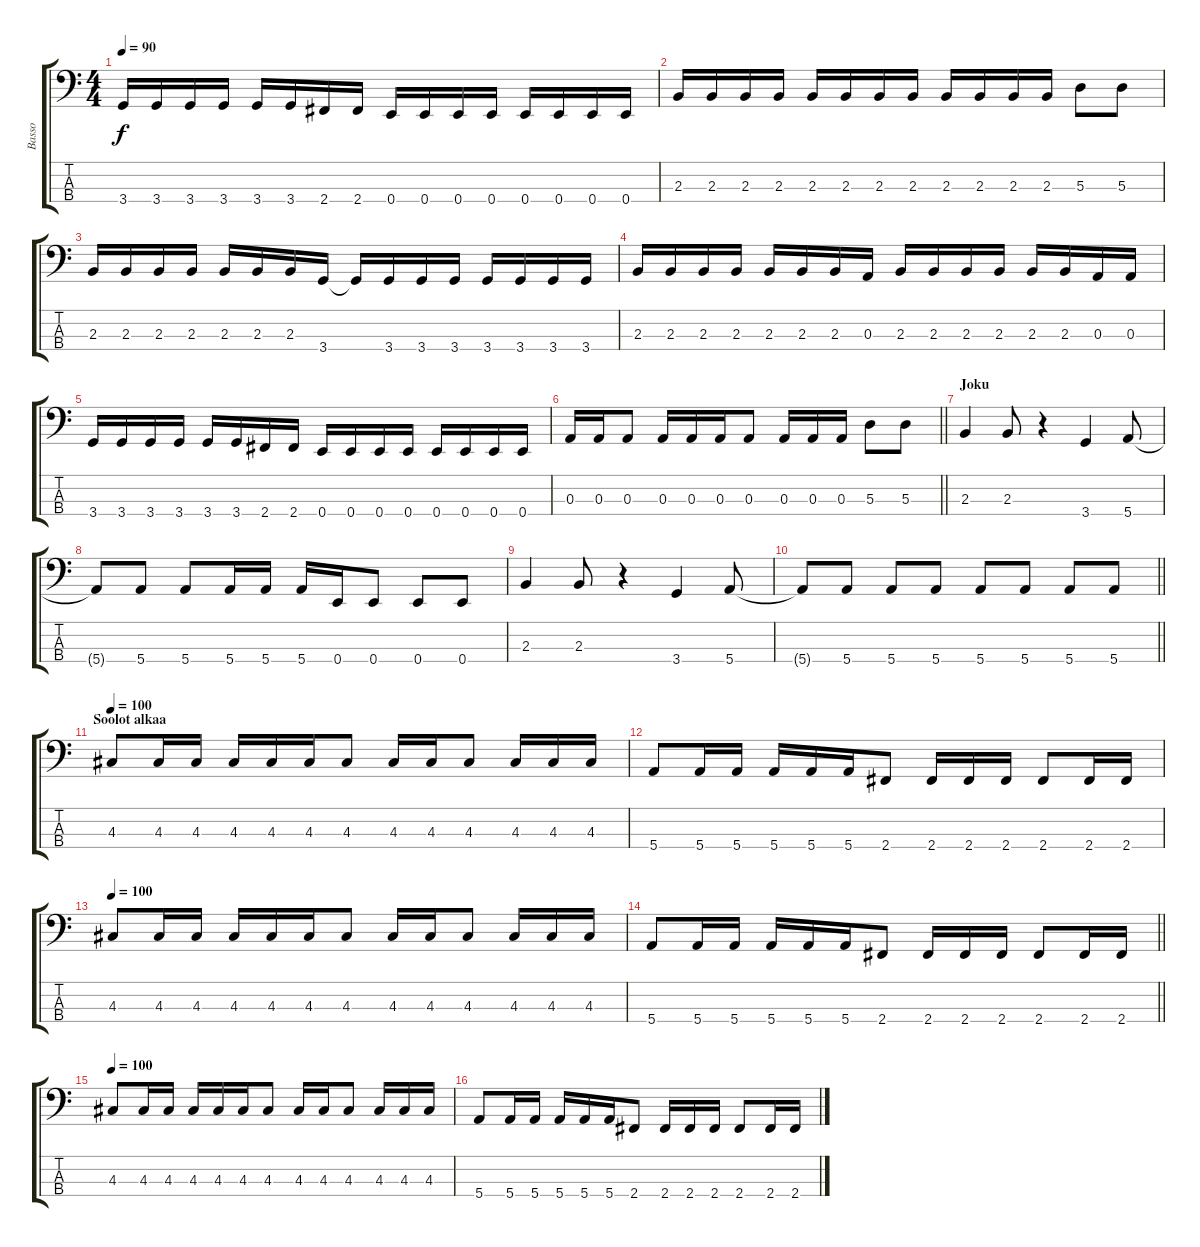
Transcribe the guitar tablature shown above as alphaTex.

\track ("Basso" "Basso") {instrument electricbasspick}
\staff {score tabs}
\tuning (G2 D2 A1 E1) {hide}
\ts (4 4)
\tempo 90
\clef f4
\ks c
3.4.16{dy f} 3.4.16 3.4.16 3.4.16 3.4.16 3.4.16 2.4.16 2.4.16 0.4.16 0.4.16 0.4.16 0.4.16 0.4.16 0.4.16 0.4.16 0.4.16 |
2.3.16 2.3.16 2.3.16 2.3.16 2.3.16 2.3.16 2.3.16 2.3.16 2.3.16 2.3.16 2.3.16 2.3.16 5.3.8 5.3.8 |
2.3.16 2.3.16 2.3.16 2.3.16 2.3.16 2.3.16 2.3.16 3.4.16 3.4{t}.16 3.4.16 3.4.16 3.4.16 3.4.16 3.4.16 3.4.16 3.4.16 |
2.3.16 2.3.16 2.3.16 2.3.16 2.3.16 2.3.16 2.3.16 0.3.16 2.3.16 2.3.16 2.3.16 2.3.16 2.3.16 2.3.16 0.3.16 0.3.16 |
3.4.16 3.4.16 3.4.16 3.4.16 3.4.16 3.4.16 2.4.16 2.4.16 0.4.16 0.4.16 0.4.16 0.4.16 0.4.16 0.4.16 0.4.16 0.4.16 |
\barLineRight lightlight
0.3.16 0.3.16 0.3.8 0.3.16 0.3.16 0.3.16 0.3.8 0.3.16 0.3.16 0.3.16 5.3.8 5.3.8 |
\section ("" "Joku")
2.3.4 2.3.8 r.4 3.4.4 5.4.8 |
5.4{t}.8 5.4.8 5.4.8 5.4.16 5.4.16 5.4.16 0.4.16 0.4.8 0.4.8 0.4.8 |
2.3.4 2.3.8 r.4 3.4.4 5.4.8 |
\barLineRight lightlight
5.4{t}.8 5.4.8 5.4.8 5.4.8 5.4.8 5.4.8 5.4.8 5.4.8 |
\section ("" "Soolot alkaa")
\tempo 100
4.3.8 4.3.16 4.3.16 4.3.16 4.3.16 4.3.16 4.3.8 4.3.16 4.3.16 4.3.8 4.3.16 4.3.16 4.3.16 |
5.4.8 5.4.16 5.4.16 5.4.16 5.4.16 5.4.16 2.4.8 2.4.16 2.4.16 2.4.16 2.4.8 2.4.16 2.4.16 |
\tempo 100
4.3.8 4.3.16 4.3.16 4.3.16 4.3.16 4.3.16 4.3.8 4.3.16 4.3.16 4.3.8 4.3.16 4.3.16 4.3.16 |
\barLineRight lightlight
5.4.8 5.4.16 5.4.16 5.4.16 5.4.16 5.4.16 2.4.8 2.4.16 2.4.16 2.4.16 2.4.8 2.4.16 2.4.16 |
\tempo 100
4.3.8 4.3.16 4.3.16 4.3.16 4.3.16 4.3.16 4.3.8 4.3.16 4.3.16 4.3.8 4.3.16 4.3.16 4.3.16 |
5.4.8 5.4.16 5.4.16 5.4.16 5.4.16 5.4.16 2.4.8 2.4.16 2.4.16 2.4.16 2.4.8 2.4.16 2.4.16
